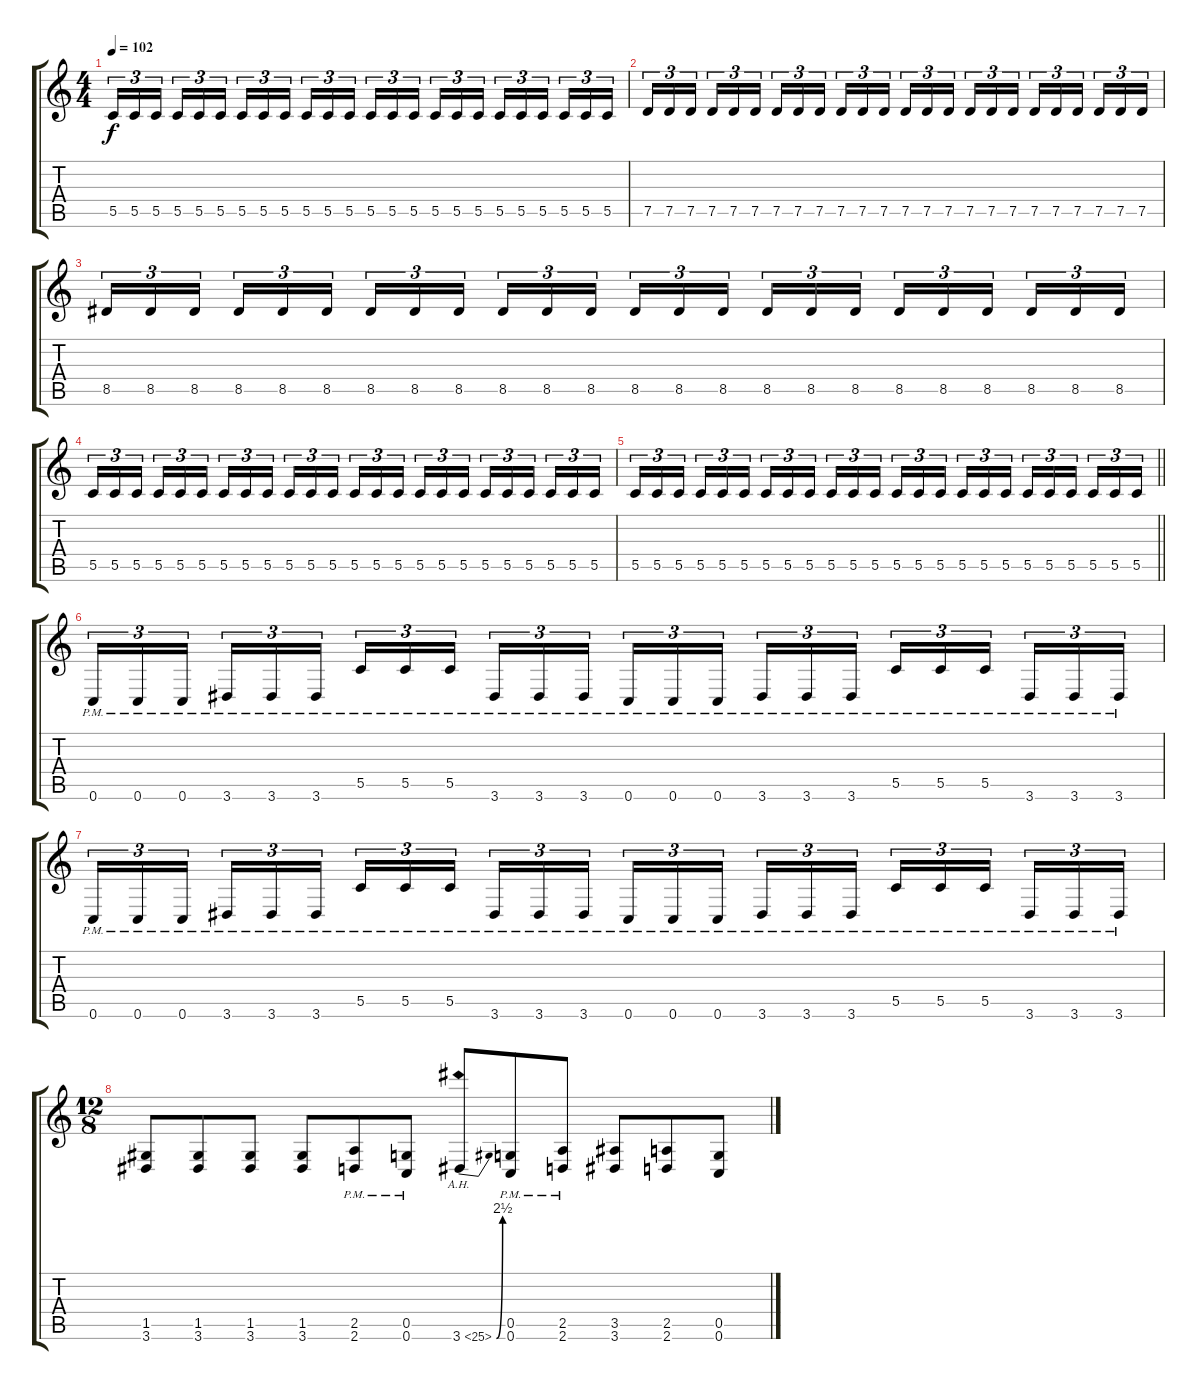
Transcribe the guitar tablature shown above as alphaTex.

\track "" {instrument overdrivenguitar}
\staff {score tabs}
\tuning (D4 A3 F3 C3 G2 C2) {hide}
\ts (4 4)
\tempo 102
\clef g2
\ks c
5.5.16{tu (3 2) dy f} 5.5.16{tu (3 2)} 5.5.16{tu (3 2) beam splitsecondary} 5.5.16{tu (3 2)} 5.5.16{tu (3 2)} 5.5.16{tu (3 2)} 5.5.16{tu (3 2)} 5.5.16{tu (3 2)} 5.5.16{tu (3 2) beam splitsecondary} 5.5.16{tu (3 2)} 5.5.16{tu (3 2)} 5.5.16{tu (3 2)} 5.5.16{tu (3 2)} 5.5.16{tu (3 2)} 5.5.16{tu (3 2) beam splitsecondary} 5.5.16{tu (3 2)} 5.5.16{tu (3 2)} 5.5.16{tu (3 2)} 5.5.16{tu (3 2)} 5.5.16{tu (3 2)} 5.5.16{tu (3 2) beam splitsecondary} 5.5.16{tu (3 2)} 5.5.16{tu (3 2)} 5.5.16{tu (3 2)} |
7.5.16{tu (3 2)} 7.5.16{tu (3 2)} 7.5.16{tu (3 2) beam splitsecondary} 7.5.16{tu (3 2)} 7.5.16{tu (3 2)} 7.5.16{tu (3 2)} 7.5.16{tu (3 2)} 7.5.16{tu (3 2)} 7.5.16{tu (3 2) beam splitsecondary} 7.5.16{tu (3 2)} 7.5.16{tu (3 2)} 7.5.16{tu (3 2)} 7.5.16{tu (3 2)} 7.5.16{tu (3 2)} 7.5.16{tu (3 2) beam splitsecondary} 7.5.16{tu (3 2)} 7.5.16{tu (3 2)} 7.5.16{tu (3 2)} 7.5.16{tu (3 2)} 7.5.16{tu (3 2)} 7.5.16{tu (3 2) beam splitsecondary} 7.5.16{tu (3 2)} 7.5.16{tu (3 2)} 7.5.16{tu (3 2)} |
8.5.16{tu (3 2)} 8.5.16{tu (3 2)} 8.5.16{tu (3 2) beam splitsecondary} 8.5.16{tu (3 2)} 8.5.16{tu (3 2)} 8.5.16{tu (3 2)} 8.5.16{tu (3 2)} 8.5.16{tu (3 2)} 8.5.16{tu (3 2) beam splitsecondary} 8.5.16{tu (3 2)} 8.5.16{tu (3 2)} 8.5.16{tu (3 2)} 8.5.16{tu (3 2)} 8.5.16{tu (3 2)} 8.5.16{tu (3 2) beam splitsecondary} 8.5.16{tu (3 2)} 8.5.16{tu (3 2)} 8.5.16{tu (3 2)} 8.5.16{tu (3 2)} 8.5.16{tu (3 2)} 8.5.16{tu (3 2) beam splitsecondary} 8.5.16{tu (3 2)} 8.5.16{tu (3 2)} 8.5.16{tu (3 2)} |
5.5.16{tu (3 2)} 5.5.16{tu (3 2)} 5.5.16{tu (3 2) beam splitsecondary} 5.5.16{tu (3 2)} 5.5.16{tu (3 2)} 5.5.16{tu (3 2)} 5.5.16{tu (3 2)} 5.5.16{tu (3 2)} 5.5.16{tu (3 2) beam splitsecondary} 5.5.16{tu (3 2)} 5.5.16{tu (3 2)} 5.5.16{tu (3 2)} 5.5.16{tu (3 2)} 5.5.16{tu (3 2)} 5.5.16{tu (3 2) beam splitsecondary} 5.5.16{tu (3 2)} 5.5.16{tu (3 2)} 5.5.16{tu (3 2)} 5.5.16{tu (3 2)} 5.5.16{tu (3 2)} 5.5.16{tu (3 2) beam splitsecondary} 5.5.16{tu (3 2)} 5.5.16{tu (3 2)} 5.5.16{tu (3 2)} |
\barLineRight lightlight
5.5.16{tu (3 2)} 5.5.16{tu (3 2)} 5.5.16{tu (3 2) beam splitsecondary} 5.5.16{tu (3 2)} 5.5.16{tu (3 2)} 5.5.16{tu (3 2)} 5.5.16{tu (3 2)} 5.5.16{tu (3 2)} 5.5.16{tu (3 2) beam splitsecondary} 5.5.16{tu (3 2)} 5.5.16{tu (3 2)} 5.5.16{tu (3 2)} 5.5.16{tu (3 2)} 5.5.16{tu (3 2)} 5.5.16{tu (3 2) beam splitsecondary} 5.5.16{tu (3 2)} 5.5.16{tu (3 2)} 5.5.16{tu (3 2)} 5.5.16{tu (3 2)} 5.5.16{tu (3 2)} 5.5.16{tu (3 2) beam splitsecondary} 5.5.16{tu (3 2)} 5.5.16{tu (3 2)} 5.5.16{tu (3 2)} |
0.6{pm}.16{tu (3 2)} 0.6{pm}.16{tu (3 2)} 0.6{pm}.16{tu (3 2) beam splitsecondary} 3.6{pm}.16{tu (3 2)} 3.6{pm}.16{tu (3 2)} 3.6{pm}.16{tu (3 2)} 5.5{pm}.16{tu (3 2)} 5.5{pm}.16{tu (3 2)} 5.5{pm}.16{tu (3 2) beam splitsecondary} 3.6{pm}.16{tu (3 2)} 3.6{pm}.16{tu (3 2)} 3.6{pm}.16{tu (3 2)} 0.6{pm}.16{tu (3 2)} 0.6{pm}.16{tu (3 2)} 0.6{pm}.16{tu (3 2) beam splitsecondary} 3.6{pm}.16{tu (3 2)} 3.6{pm}.16{tu (3 2)} 3.6{pm}.16{tu (3 2)} 5.5{pm}.16{tu (3 2)} 5.5{pm}.16{tu (3 2)} 5.5{pm}.16{tu (3 2) beam splitsecondary} 3.6{pm}.16{tu (3 2)} 3.6{pm}.16{tu (3 2)} 3.6{pm}.16{tu (3 2)} |
0.6{pm}.16{tu (3 2)} 0.6{pm}.16{tu (3 2)} 0.6{pm}.16{tu (3 2) beam splitsecondary} 3.6{pm}.16{tu (3 2)} 3.6{pm}.16{tu (3 2)} 3.6{pm}.16{tu (3 2)} 5.5{pm}.16{tu (3 2)} 5.5{pm}.16{tu (3 2)} 5.5{pm}.16{tu (3 2) beam splitsecondary} 3.6{pm}.16{tu (3 2)} 3.6{pm}.16{tu (3 2)} 3.6{pm}.16{tu (3 2)} 0.6{pm}.16{tu (3 2)} 0.6{pm}.16{tu (3 2)} 0.6{pm}.16{tu (3 2) beam splitsecondary} 3.6{pm}.16{tu (3 2)} 3.6{pm}.16{tu (3 2)} 3.6{pm}.16{tu (3 2)} 5.5{pm}.16{tu (3 2)} 5.5{pm}.16{tu (3 2)} 5.5{pm}.16{tu (3 2) beam splitsecondary} 3.6{pm}.16{tu (3 2)} 3.6{pm}.16{tu (3 2)} 3.6{pm}.16{tu (3 2)} |
\ts (12 8)
(1.5 3.6).8 (1.5 3.6).8 (1.5 3.6).8 (1.5 3.6).8 (2.5{pm} 2.6{pm}).8 (0.5{pm} 0.6{pm}).8 3.6{be (bend 0 0 60 10) ah 22}.8 (0.5{pm} 0.6{pm}).8 (2.5{pm} 2.6{pm}).8 (3.5 3.6).8 (2.5 2.6).8 (0.5 0.6).8
